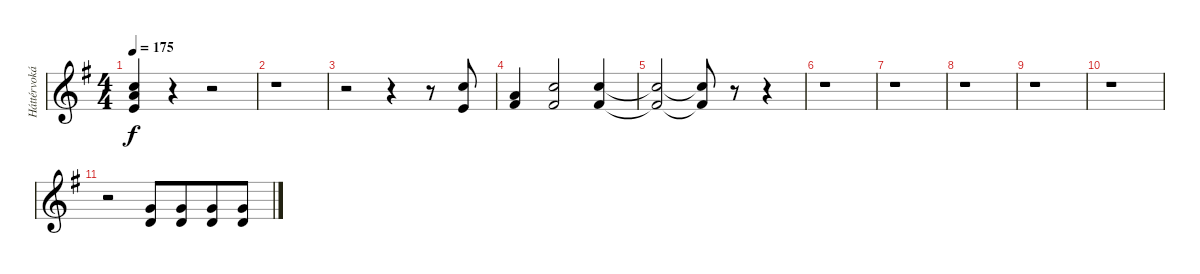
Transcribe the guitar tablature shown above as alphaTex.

\track ("Háttérvokál" "Háttérvoká") {instrument choiraahs}
\staff {score}
\tuning (E4 B3 G3 D3 A2 E2) {hide}
\ts (4 4)
\tempo 175
\clef g2
\ks g
(8.1{t} 10.2{t} 9.3{t}).4{dy f} r.4 r.2 |
r.1 |
r.2 r.4 r.8 (8.1 5.2).8 |
(5.1 7.2).4 (8.1 7.2).2 (8.1 7.2).4 |
(8.1{t} 7.2{t}).2 (8.1{t} 7.2{t}).8 r.8 r.4 |
r.1 |
r.1 |
r.1 |
r.1 |
r.1 |
r.2 (3.1 3.2).8 (3.1 3.2).8{beam merge} (3.1 3.2).8 (3.1 3.2).8
